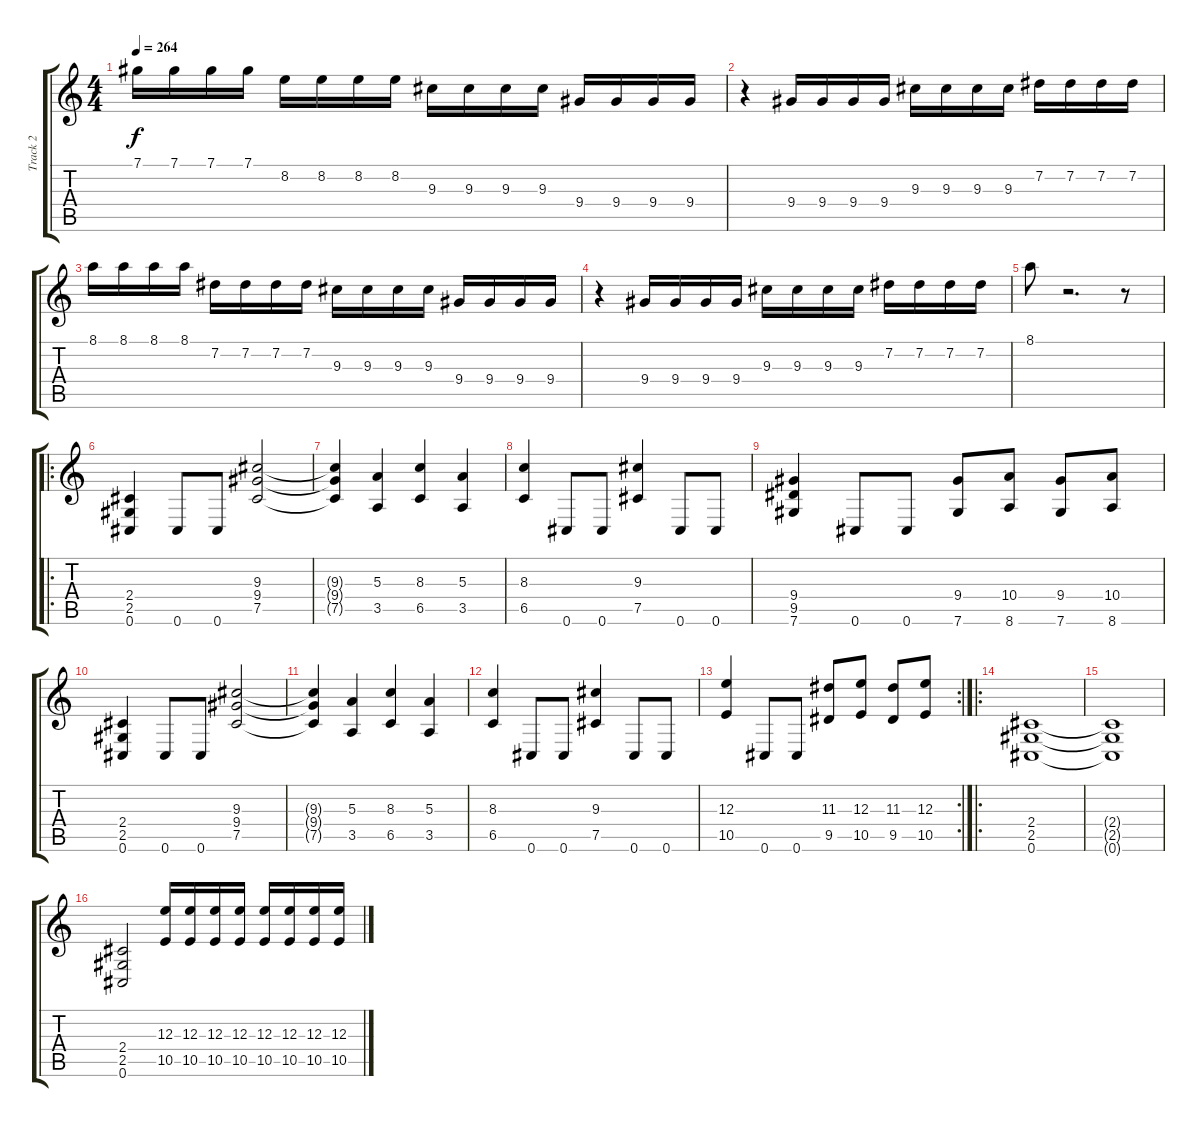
\track ("Track 2" "Track 2") {instrument distortionguitar}
\staff {score tabs}
\tuning (Db4 Ab3 E3 B2 Gb2 Db2) {hide}
\ts (4 4)
\tempo 264
\clef g2
\ks c
7.1.16{dy f} 7.1.16 7.1.16 7.1.16 8.2.16 8.2.16 8.2.16 8.2.16 9.3.16 9.3.16 9.3.16 9.3.16 9.4.16 9.4.16 9.4.16 9.4.16 |
r.4 9.4.16 9.4.16 9.4.16 9.4.16 9.3.16 9.3.16 9.3.16 9.3.16 7.2.16 7.2.16 7.2.16 7.2.16 |
8.1.16 8.1.16 8.1.16 8.1.16 7.2.16 7.2.16 7.2.16 7.2.16 9.3.16 9.3.16 9.3.16 9.3.16 9.4.16 9.4.16 9.4.16 9.4.16 |
r.4 9.4.16 9.4.16 9.4.16 9.4.16 9.3.16 9.3.16 9.3.16 9.3.16 7.2.16 7.2.16 7.2.16 7.2.16 |
8.1.8 r.2{d} r.8 |
\ro
(2.4 2.5 0.6).4 0.6.8 0.6.8 (9.3 9.4 7.5).2 |
(9.3{t} 9.4{t} 7.5{t}).4 (5.3 3.5).4 (8.3 6.5).4 (5.3 3.5).4 |
(8.3 6.5).4 0.6.8 0.6.8 (9.3 7.5).4 0.6.8 0.6.8 |
(9.4 9.5 7.6).4 0.6.8 0.6.8 (9.4 7.6).8 (10.4 8.6).8 (9.4 7.6).8 (10.4 8.6).8 |
(2.4 2.5 0.6).4 0.6.8 0.6.8 (9.3 9.4 7.5).2 |
(9.3{t} 9.4{t} 7.5{t}).4 (5.3 3.5).4 (8.3 6.5).4 (5.3 3.5).4 |
(8.3 6.5).4 0.6.8 0.6.8 (9.3 7.5).4 0.6.8 0.6.8 |
\rc 2
(12.3 10.5).4 0.6.8 0.6.8 (11.3 9.5).8 (12.3 10.5).8 (11.3 9.5).8 (12.3 10.5).8 |
\ro
(2.4 2.5 0.6).1 |
(2.4{t} 2.5{t} 0.6{t}).1 |
(2.4 2.5 0.6).2 (12.3 10.5).16 (12.3 10.5).16 (12.3 10.5).16 (12.3 10.5).16 (12.3 10.5).16 (12.3 10.5).16 (12.3 10.5).16 (12.3 10.5).16
